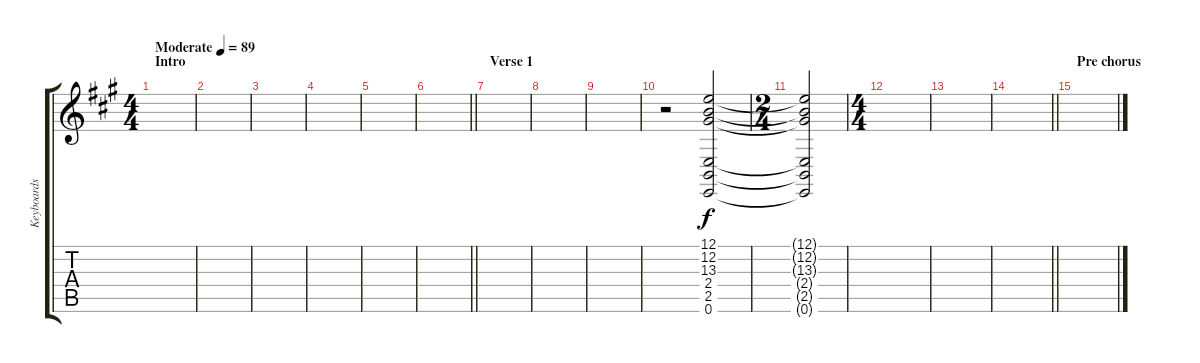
\track ("Keyboards" "Keyboards") {instrument rockorgan bank 1}
\staff {score tabs}
\tuning (E4 B3 G3 D3 A2 E2) {hide}
\ts (4 4)
\section ("" "Intro")
\tempo (89 "Moderate")
\clef g2
\ks a
|
|
|
|
|
\barLineRight lightlight
|
\section ("" "Verse 1")
|
|
|
r.2 (12.1 12.2 13.3 2.4 2.5 0.6).2 |
\ts (2 4)
(12.1{t} 12.2{t} 13.3{t} 2.4{t} 2.5{t} 0.6{t}).2 |
\ts (4 4)
|
|
\barLineRight lightlight
|
\section ("" "Pre chorus")
